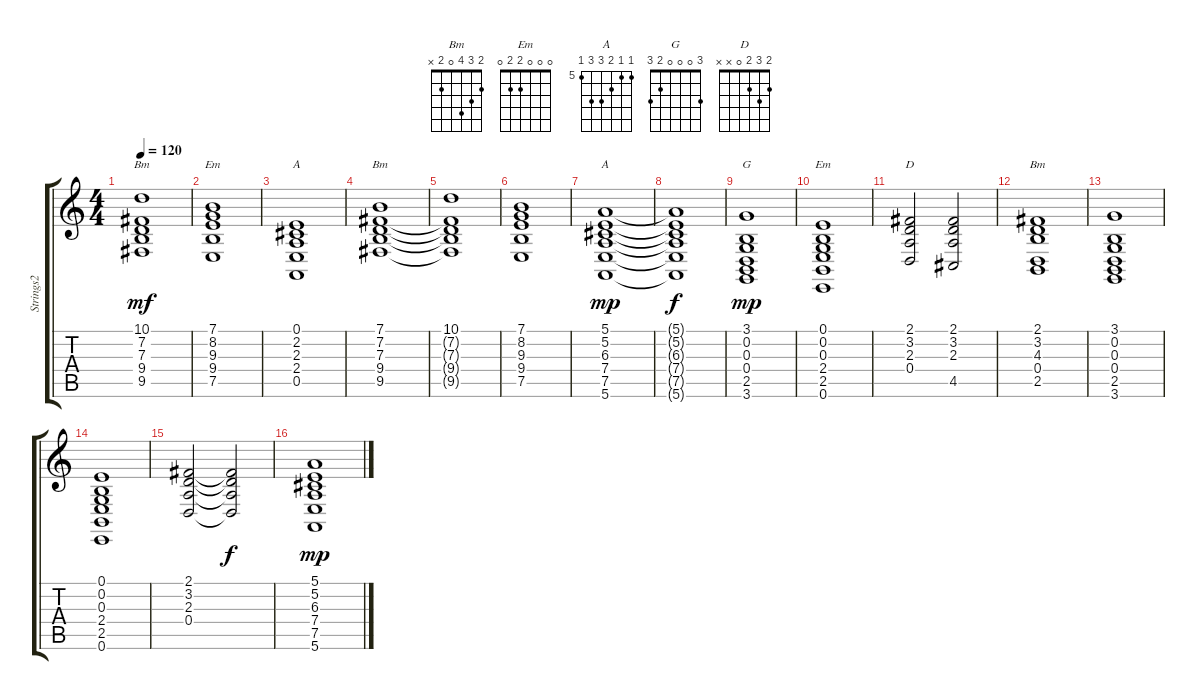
\track ("Strings2" "Strings2") {instrument stringensemble1}
\staff {score tabs}
\tuning (E4 B3 G3 D3 A2 E2) {hide}
\chord ("Bm" 10 7 7 9 9 7) {firstfret 7}
\chord ("Em" 7 8 9 9 7 0) {firstfret 7}
\chord ("A" 0 2 2 2 0 x)
\chord ("Bm" 7 7 7 9 9 7) {firstfret 7}
\chord ("A" 5 5 6 7 7 5) {firstfret 5}
\chord ("G" 3 0 0 0 2 3)
\chord ("Em" 0 0 0 2 2 0)
\chord ("D" 2 3 2 0 x x)
\chord ("Bm" 2 3 4 0 2 x)
\ts (4 4)
\tempo 120
\clef g2
\ks c
(10.1 7.2{t} 7.3{t} 9.4{t} 9.5{t}).1{ch "Bm" dy mf} |
(7.1 8.2 9.3 9.4 7.5).1{ch "Em"} |
(0.1 2.2 2.3 2.4 0.5).1{ch "A"} |
(7.1 7.2 7.3 9.4 9.5).1{ch "Bm"} |
(10.1 7.2{t} 7.3{t} 9.4{t} 9.5{t}).1 |
(7.1 8.2 9.3 9.4 7.5).1 |
(5.1 5.2 6.3 7.4 7.5 5.6).1{ch "A" dy mp} |
(5.1{t} 5.2{t} 6.3{t} 7.4{t} 7.5{t} 5.6{t}).1{dy f} |
(3.1 0.2 0.3 0.4 2.5 3.6).1{ch "G" dy mp} |
(0.1 0.2 0.3 2.4 2.5 0.6).1{ch "Em"} |
(2.1 3.2 2.3 0.4).2{ch "D"} (2.1 3.2 2.3 4.5).2 |
(2.1 3.2 4.3 0.4 2.5).1{ch "Bm"} |
(3.1 0.2 0.3 0.4 2.5 3.6).1 |
(0.1 0.2 0.3 2.4 2.5 0.6).1 |
(2.1 3.2 2.3 0.4).2 (2.1{t} 3.2{t} 2.3{t} 0.4{t}).2{dy f} |
(5.1 5.2 6.3 7.4 7.5 5.6).1{dy mp}
